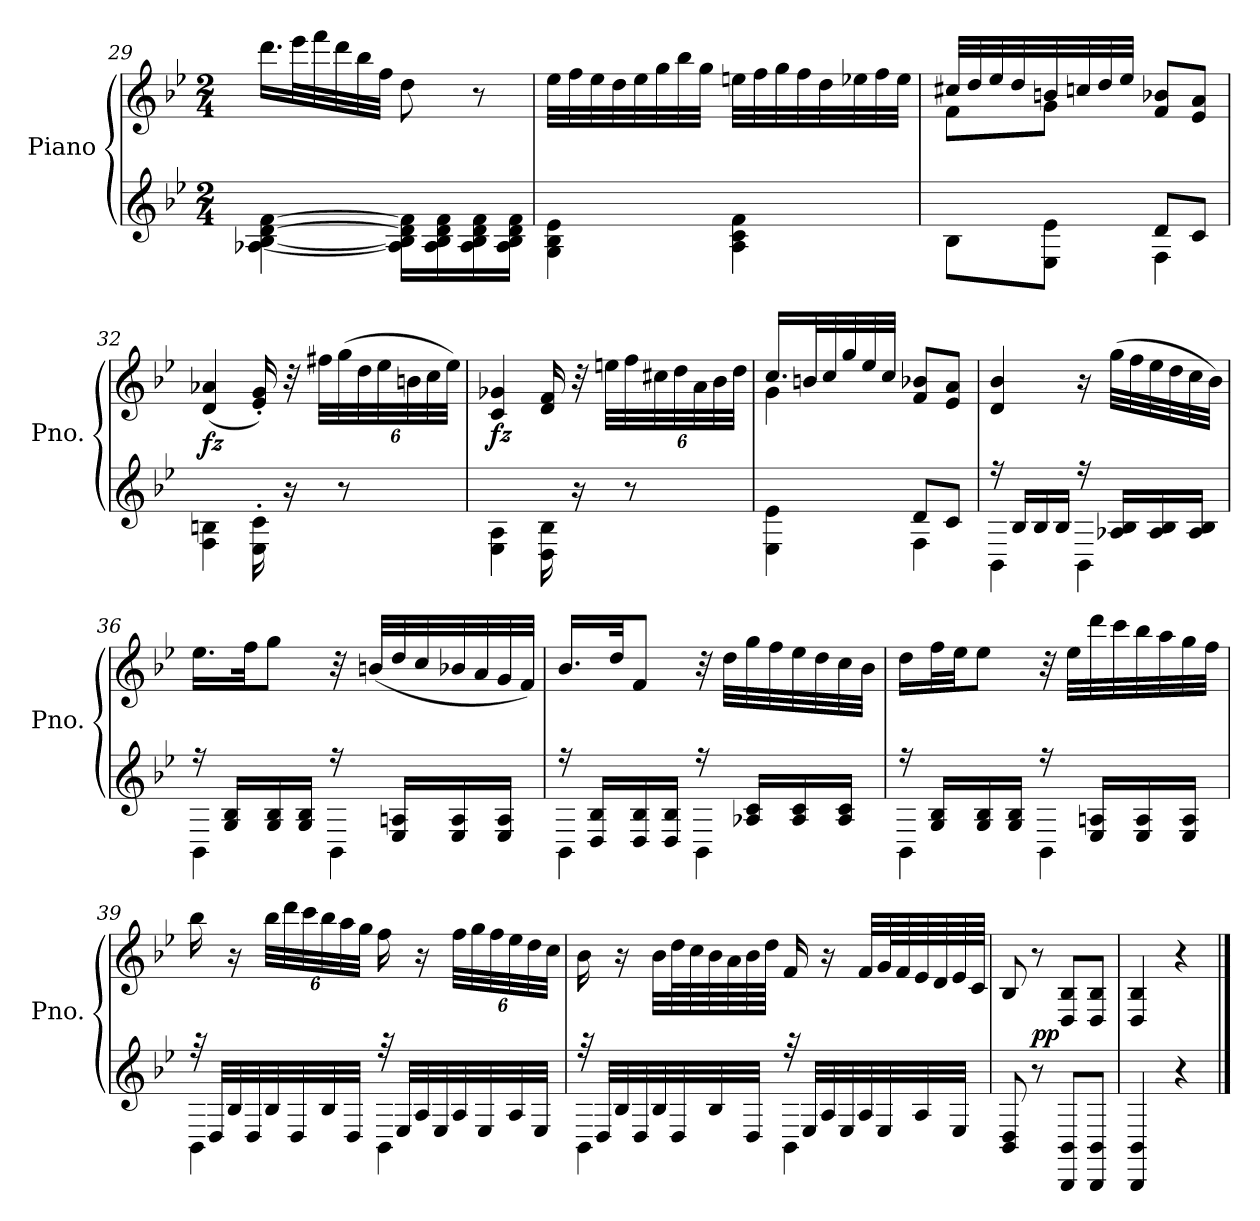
**kern	**kern	**dynam
*part1	*part1	*part1
*staff2	*staff1	*staff1/2
*I"Piano	*	*
*I'Pno.	*	*
!!LO:LB:g=z
*clefG2	*clefG2	*
*k[b-e-]	*k[b-e-]	*
*B-:	*B-:	*
*M2/4	*M2/4	*
=29	=29	=29
[4A-X\ [4B-\ [4d\ [4f\	16.ddd\LL	.
.	32eee-\L	.
.	32fff\	.
.	32ddd\	.
.	32bb-\	.
.	32ff\JJJ	.
16A-\] 16B-\] 16d\] 16f\]LL	8dd\	.
16A-\ 16B-\ 16d\ 16f\	.	.
16A-\ 16B-\ 16d\ 16f\	8r	.
16A-\ 16B-\ 16d\ 16f\JJ	.	.
=30	=30	=30
4G\ 4B-\ 4e-\	32ee-\LLL	.
.	32ff\	.
.	32ee-\	.
.	32dd\	.
.	32ee-\	.
.	32gg\	.
.	32bb-\	.
.	32gg\JJJ	.
4A\ 4c\ 4f\	32een\LLL	.
.	32ff\	.
.	32gg\	.
.	32ff\	.
.	32dd\	.
.	32ee-X\	.
.	32ff\	.
.	32ee-\JJJ	.
=31	=31	=31
*^	*^	*
8B-\L	4ryy	32cc#X/LLL	8f\L	.
.	.	32dd/	.	.
.	.	32ee-/	.	.
.	.	32dd/	.	.
8E-\ 8e-\J	.	32bn/	8g\J	.
.	.	32ccn/	.	.
.	.	32dd/	.	.
.	.	32ee-/JJJ	.	.
8d/L	4F\	8f/ 8b-X/L	4ryy	.
8c/J	.	8e-/ 8a/J	.	.
*v	*v	*	*	*
*	*v	*v	*
!!LO:PB:g=z
=32	=32	=32
!	!	!LO:DY:b
4F\ 4Bn\	(4d/ 4a-X/	fz
16E-\' 16c\'	16e-/' 16g/')	.
16r	32r	.
.	32ff#X\LLL	.
*	*Xbrackettup	*
8r	(48gg\	.
.	48dd\	.
.	48ee-\	.
.	48bn\	.
.	48cc\	.
.	48ee-\JJJ)	.
!!LO:LB:g=z
=33	=33	=33
!	!	!LO:DY:b
4E-\ 4A\	4c/ 4g-X/	fz
16D\ 16B-\	16d/ 16f/	.
16r	32r	.
.	32een\LLL	.
8r	48ff\	.
.	48cc#X\	.
.	48dd\	.
.	48a\	.
.	48b-\	.
.	48dd\JJJ	.
=34	=34	=34
*^	*^	*
4E-\ 4e-\	4ryy	16.cc/LL	4g\	.
.	.	32bn/L	.	.
.	.	32cc/	.	.
.	.	32gg/	.	.
.	.	32ee-/	.	.
.	.	32cc/JJJ	.	.
8d/L	4F\	8f/ 8b-X/L	4ryy	.
8c/J	.	8e-/ 8a/J	.	.
*	*	*v	*v	*
=35	=35	=35	=35
16r	4BB-\	4d/ 4b-/	.
16B-/LL	.	.	.
16B-/	.	.	.
16B-/JJ	.	.	.
16r	4BB-\	16r	.
16A-X/ 16B-/LL	.	(32gg\LLL	.
.	.	32ff\	.
16A-/ 16B-/	.	32ee-\	.
.	.	32dd\	.
16A-/ 16B-/JJ	.	32cc\	.
.	.	32b-\JJJ)	.
!!LO:LB:g=z
=36	=36	=36	=36
16r	4BB-\	16.ee-\LL	.
16G/ 16B-/LL	.	.	.
.	.	32ff\JK	.
16G/ 16B-/	.	8gg\J	.
16G/ 16B-/JJ	.	.	.
16r	4BB-\	32r	.
.	.	(32bn/LLL	.
16E-/ 16An/LL	.	32dd/	.
.	.	32cc/	.
16E-/ 16A/	.	32b-X/	.
.	.	32a/	.
16E-/ 16A/JJ	.	32g/	.
.	.	32f/JJJ)	.
!!LO:LB:g=z
=37	=37	=37	=37
16r	4BB-\	16.b-/LL	.
16D/ 16B-/LL	.	.	.
.	.	32dd/JK	.
16D/ 16B-/	.	8f/J	.
16D/ 16B-/JJ	.	.	.
16r	4BB-\	32r	.
.	.	32dd\LLL	.
16A-X/ 16c/LL	.	32gg\	.
.	.	32ff\	.
16A-/ 16c/	.	32ee-\	.
.	.	32dd\	.
16A-/ 16c/JJ	.	32cc\	.
.	.	32b-\JJJ	.
=38	=38	=38	=38
16r	4BB-\	16dd\LL	.
16G/ 16B-/LL	.	32ff\L	.
.	.	32ee-\JJ	.
16G/ 16B-/	.	8ee-\J	.
16G/ 16B-/JJ	.	.	.
16r	4BB-\	32r	.
.	.	32ee-\LLL	.
16E-/ 16An/LL	.	32ddd\	.
.	.	32ccc\	.
16E-/ 16A/	.	32bb-\	.
.	.	32aa\	.
16E-/ 16A/JJ	.	32gg\	.
.	.	32ff\JJJ	.
!!LO:LB:g=z
=39	=39	=39	=39
32r	4BB-\	16bb-\	.
32D/LLL	.	.	.
32B-/	.	16r	.
32D/	.	.	.
32B-/	.	48bb-\LLL	.
.	.	48ddd\	.
32D/	.	.	.
.	.	48ccc\	.
32B-/	.	48bb-\	.
.	.	48aa\	.
32D/JJJ	.	.	.
.	.	48gg\JJJ	.
32r	4BB-\	16ff\	.
32E-/LLL	.	.	.
32A/	.	16r	.
32E-/	.	.	.
32A/	.	48ff\LLL	.
.	.	48gg\	.
32E-/	.	.	.
.	.	48ff\	.
32A/	.	48ee-\	.
.	.	48dd\	.
32E-/JJJ	.	.	.
.	.	48cc\JJJ	.
!!LO:LB:g=z
=40	=40	=40	=40
32r	4BB-\	16b-\	.
32D/LLL	.	.	.
32B-/	.	16r	.
32D/	.	.	.
32B-/	.	32b-\LLL	.
32D/	.	64dd\L	.
.	.	64cc\	.
32B-/	.	64b-\	.
.	.	64a\	.
32D/JJJ	.	64b-\	.
.	.	64dd\JJJJ	.
32r	4BB-\	16f/	.
32E-/LLL	.	.	.
32A/	.	16r	.
32E-/	.	.	.
32A/	.	32f/LLL	.
32E-/	.	64g/L	.
.	.	64f/	.
32A/	.	64e-/	.
.	.	64d/	.
32E-/JJJ	.	64e-/	.
.	.	64c/JJJJ	.
*v	*v	*	*
=41	=41	=41
8BB-/ 8D/	8B-/	.
!	!	!LO:DY:b
8r	8r	pp
8BBB-/ 8BB-/L	8D/ 8B-/L	.
8BBB-/ 8BB-/J	8D/ 8B-/J	.
=42	=42	=42
4BBB-/ 4BB-/	4D/ 4B-/	.
4r	4r	.
==	==	==
*-	*-	*-
